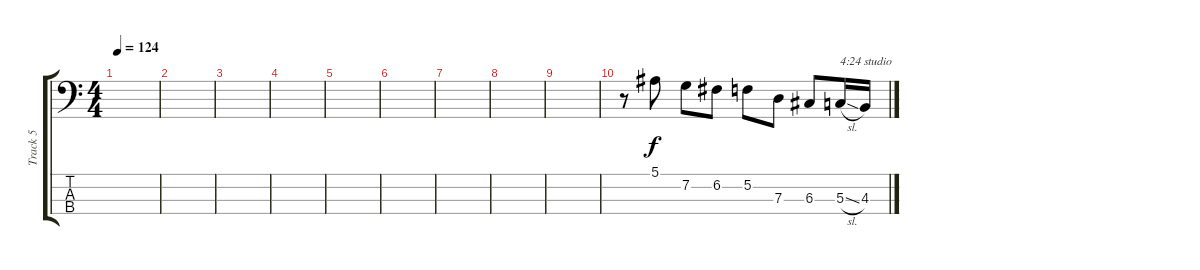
\track ("Track 5" "Track 5") {instrument electricbassfinger}
\staff {score tabs}
\tuning (F2 C2 G1 D1) {hide}
\ts (4 4)
\tempo 124
\clef f4
\ks c
|
|
|
|
|
|
|
|
|
r.8 5.1.8 7.2.8 6.2.8 5.2.8 7.3.8 6.3.8 5.3{sl}.16{txt "4:24 studio"} 4.3.16
